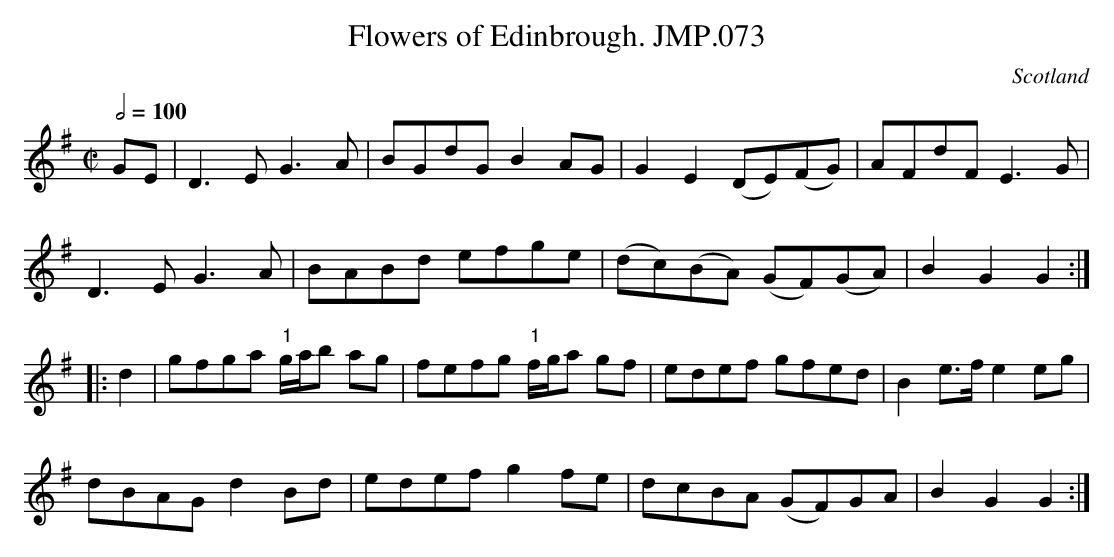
X:1
T:Flowers of Edinbrough. JMP.073
M:C|
L:1/8
Q:1/2=100
O:Scotland
notC:"78"
K:G major
GE | D3 E G3 A | BGdG B2 AG | G2 E2 (DE)(FG) | AFdF E3G |!
D3 E G3 A | BABd efge | (dc)(BA) (GF)(GA) | B2 G2G2 :|!
|:d2 | gfga "1" g/a/b ag | fefg "1"f/g/a gf |\
edef gfed | B2 e>f e2 eg |!
dBAG d2 Bd | edef g2 fe | dcBA (GF)GA | B2 G2 G2 :|
